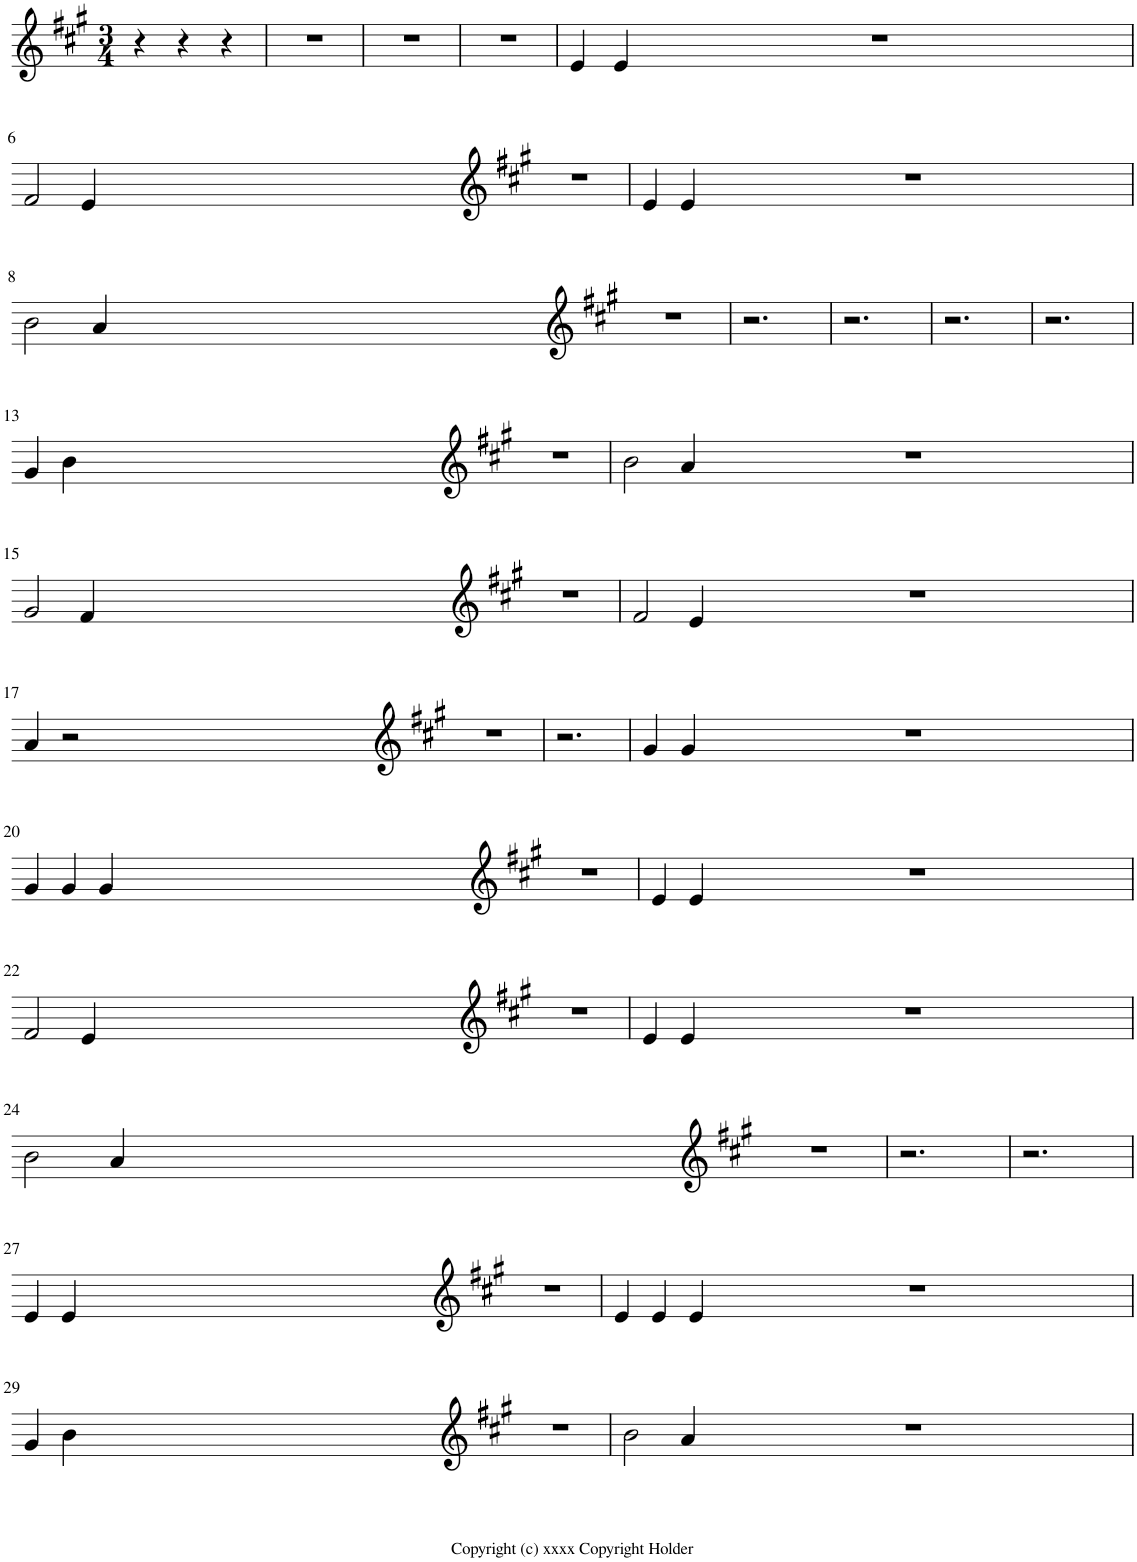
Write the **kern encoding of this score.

**kern
*part1
*staff1
*I"Voice
*I'V
*clefG2
*k[f#c#g#]
*M3/4
=1
4r
4r
4r
=2
2.r
=3
2.r
=4
2.r
=5
4e/
4e/
4ryy
2.r
!!LO:LB:g=z
=6
2f#/
4e/
4ryy
2.r
=7
4e/
4e/
4ryy
2.r
!!LO:LB:g=z
=8
2b\
4a/
4ryy
2.r
=9
2.r
=10
2.r
=11
2.r
=12
2.r
!!LO:LB:g=z
=13
4g#/
4b\
4ryy
2.r
=14
2b\
4a/
4ryy
2.r
!!LO:LB:g=z
=15
2g#/
4f#/
4ryy
2.r
=16
2f#/
4e/
4ryy
2.r
!!LO:LB:g=z
=17
4a/
2r
4ryy
2.r
=18
2.r
=19
4g#/
4g#/
4ryy
2.r
!!LO:LB:g=z
=20
4g#/
4g#/
4g#/
4ryy
2.r
=21
4e/
4e/
4ryy
2.r
!!LO:LB:g=z
=22
2f#/
4e/
4ryy
2.r
=23
4e/
4e/
4ryy
2.r
!!LO:LB:g=z
=24
2b\
4a/
4ryy
2.r
=25
2.r
=26
2.r
!!LO:LB:g=z
=27
4e/
4e/
4ryy
2.r
=28
4e/
4e/
4e/
4ryy
2.r
!!LO:LB:g=z
=29
4g#/
4b\
4ryy
2.r
=30
2b\
4a/
4ryy
2.r
=
*-
